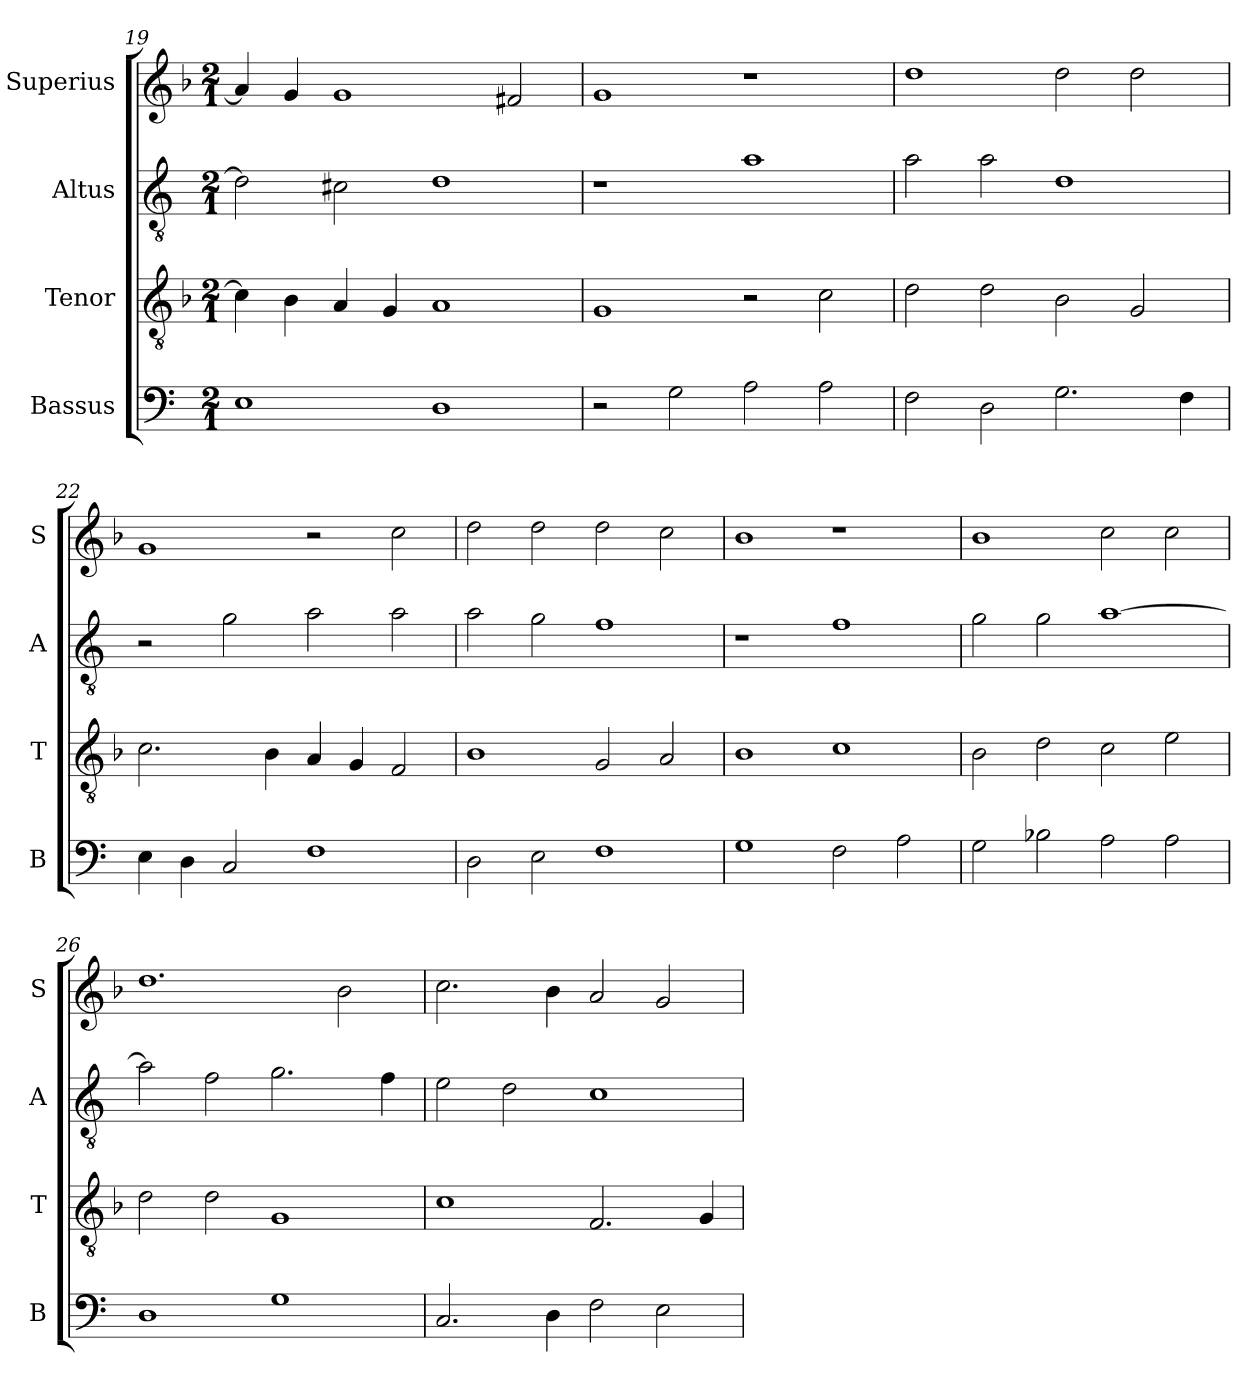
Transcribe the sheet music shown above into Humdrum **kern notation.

**kern	**kern	**kern	**kern
*part4	*part3	*part2	*part1
*staff4	*staff3	*staff2	*staff1
*I"Bassus	*I"Tenor	*I"Altus	*I"Superius
*I'B	*I'T	*I'A	*I'S
*clefF4	*clefGv2	*clefGv2	*clefG2
*k[]	*k[b-]	*k[]	*k[b-]
*M2/1	*M2/1	*M2/1	*M2/1
=19	=19	=19	=19
1E	4c\]	2d\]	4a/]
.	4B-\	.	4g/
.	4A/	2c#X\	1g
.	4G/	.	.
1D	1A	1d	.
.	.	.	2f#X/
=20	=20	=20	=20
2r	1G	1r	1g
2G\	.	.	.
2A\	2r	1a	1r
2A\	2c\	.	.
=21	=21	=21	=21
2F\	2d\	2a\	1dd
2D\	2d\	2a\	.
2.G\	2B-\	1d	2dd\
.	2G/	.	2dd\
4F\	.	.	.
=22	=22	=22	=22
4E\	2.c\	2r	1g
4D\	.	.	.
2C/	.	2g\	.
.	4B-\	.	.
1F	4A/	2a\	2r
.	4G/	.	.
.	2F/	2a\	2cc\
=23	=23	=23	=23
2D\	1B-	2a\	2dd\
2E\	.	2g\	2dd\
1F	2G/	1f	2dd\
.	2A/	.	2cc\
=24	=24	=24	=24
1G	1B-	1r	1b-
2F\	1c	1f	1r
2A\	.	.	.
=25	=25	=25	=25
2G\	2B-\	2g\	1b-
2B-X\	2d\	2g\	.
2A\	2c\	[1a	2cc\
2A\	2e\	.	2cc\
=26	=26	=26	=26
1D	2d\	2a\]	1.dd
.	2d\	2f\	.
1G	1G	2.g\	.
.	.	.	2b-\
.	.	4f\	.
=27	=27	=27	=27
2.C/	1c	2e\	2.cc\
.	.	2d\	.
4D\	.	.	4b-\
2F\	2.F/	1c	2a/
2E\	.	.	2g/
.	4G/	.	.
=	=	=	=
*-	*-	*-	*-
